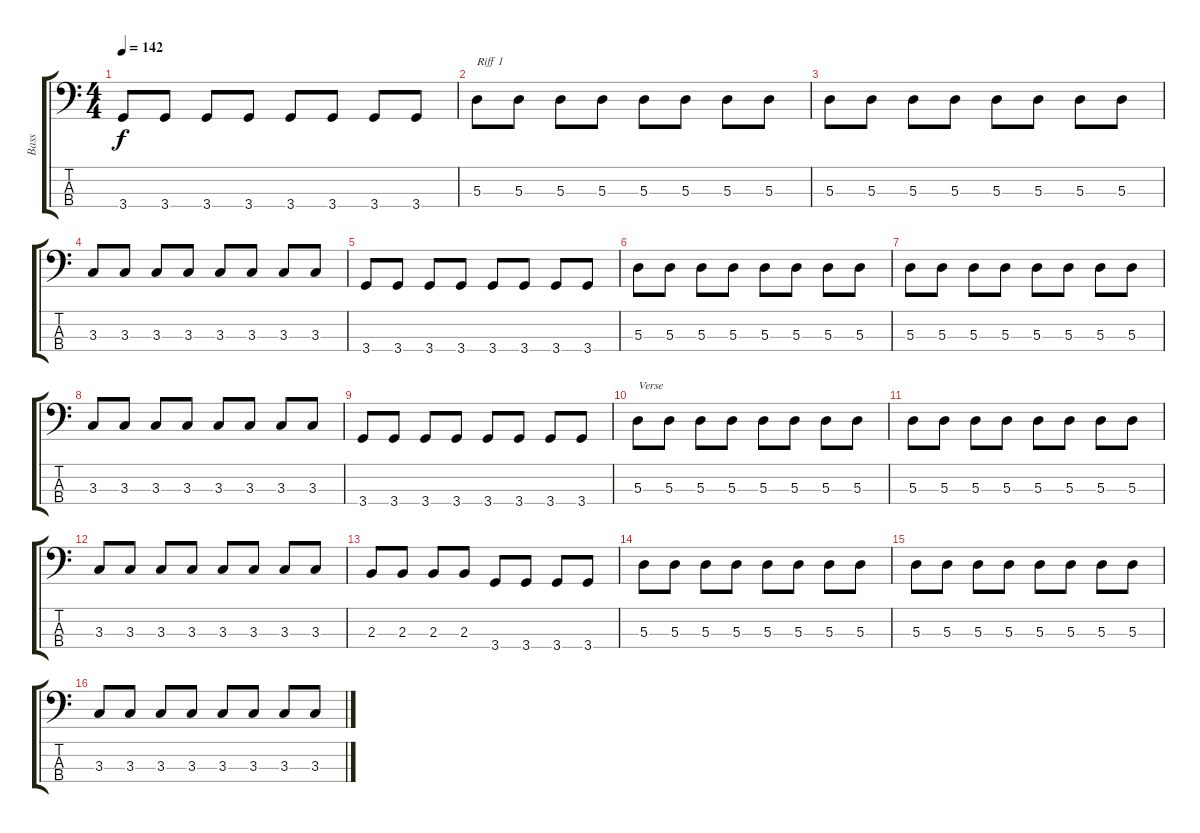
\track ("Bass" "Bass") {instrument electricbasspick}
\staff {score tabs}
\tuning (G2 D2 A1 E1) {hide}
\ts (4 4)
\tempo 142
\clef f4
\ks c
3.4.8{dy f} 3.4.8 3.4.8 3.4.8 3.4.8 3.4.8 3.4.8 3.4.8 |
5.3.8{txt "Riff 1"} 5.3.8 5.3.8 5.3.8 5.3.8 5.3.8 5.3.8 5.3.8 |
5.3.8 5.3.8 5.3.8 5.3.8 5.3.8 5.3.8 5.3.8 5.3.8 |
3.3.8 3.3.8 3.3.8 3.3.8 3.3.8 3.3.8 3.3.8 3.3.8 |
3.4.8 3.4.8 3.4.8 3.4.8 3.4.8 3.4.8 3.4.8 3.4.8 |
5.3.8 5.3.8 5.3.8 5.3.8 5.3.8 5.3.8 5.3.8 5.3.8 |
5.3.8 5.3.8 5.3.8 5.3.8 5.3.8 5.3.8 5.3.8 5.3.8 |
3.3.8 3.3.8 3.3.8 3.3.8 3.3.8 3.3.8 3.3.8 3.3.8 |
3.4.8 3.4.8 3.4.8 3.4.8 3.4.8 3.4.8 3.4.8 3.4.8 |
5.3.8{txt "Verse"} 5.3.8 5.3.8 5.3.8 5.3.8 5.3.8 5.3.8 5.3.8 |
5.3.8 5.3.8 5.3.8 5.3.8 5.3.8 5.3.8 5.3.8 5.3.8 |
3.3.8 3.3.8 3.3.8 3.3.8 3.3.8 3.3.8 3.3.8 3.3.8 |
2.3.8 2.3.8 2.3.8 2.3.8 3.4.8 3.4.8 3.4.8 3.4.8 |
5.3.8 5.3.8 5.3.8 5.3.8 5.3.8 5.3.8 5.3.8 5.3.8 |
5.3.8 5.3.8 5.3.8 5.3.8 5.3.8 5.3.8 5.3.8 5.3.8 |
3.3.8 3.3.8 3.3.8 3.3.8 3.3.8 3.3.8 3.3.8 3.3.8
